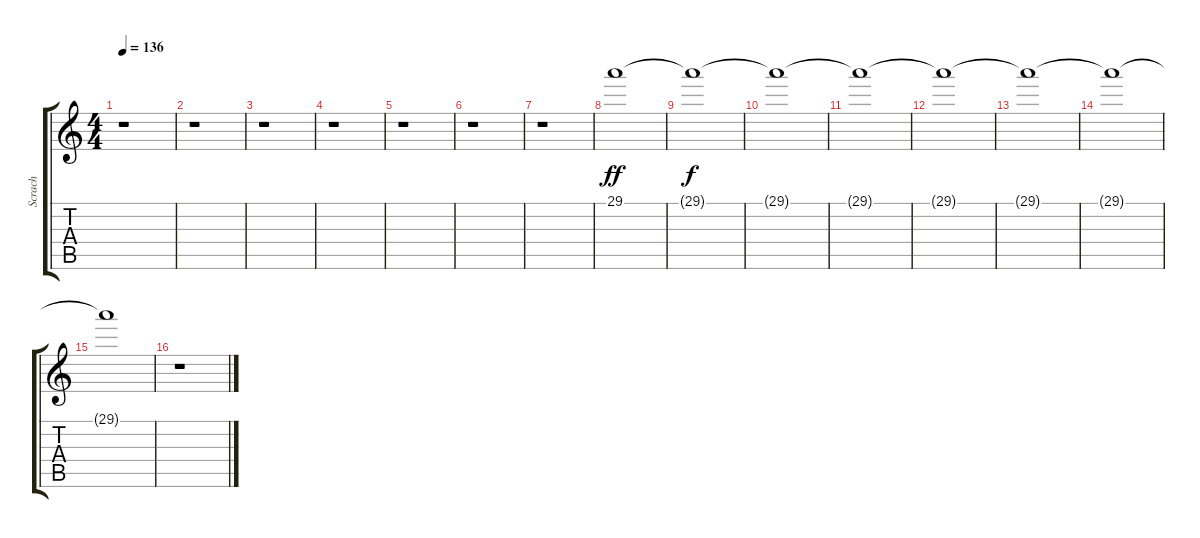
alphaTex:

\track ("Scrach" "Scrach") {instrument stringensemble1}
\staff {score tabs}
\tuning (E4 B3 G3 D3 A2 E2) {hide}
\ts (4 4)
\tempo 136
\clef g2
\ks c
r.1{dy ff instrument stringensemble1} |
r.1 |
r.1 |
r.1 |
r.1 |
r.1 |
r.1 |
29.1.1 |
29.1{t}.1{dy f} |
29.1{t}.1 |
29.1{t}.1 |
29.1{t}.1 |
29.1{t}.1 |
29.1{t}.1 |
29.1{t}.1 |
r.1
